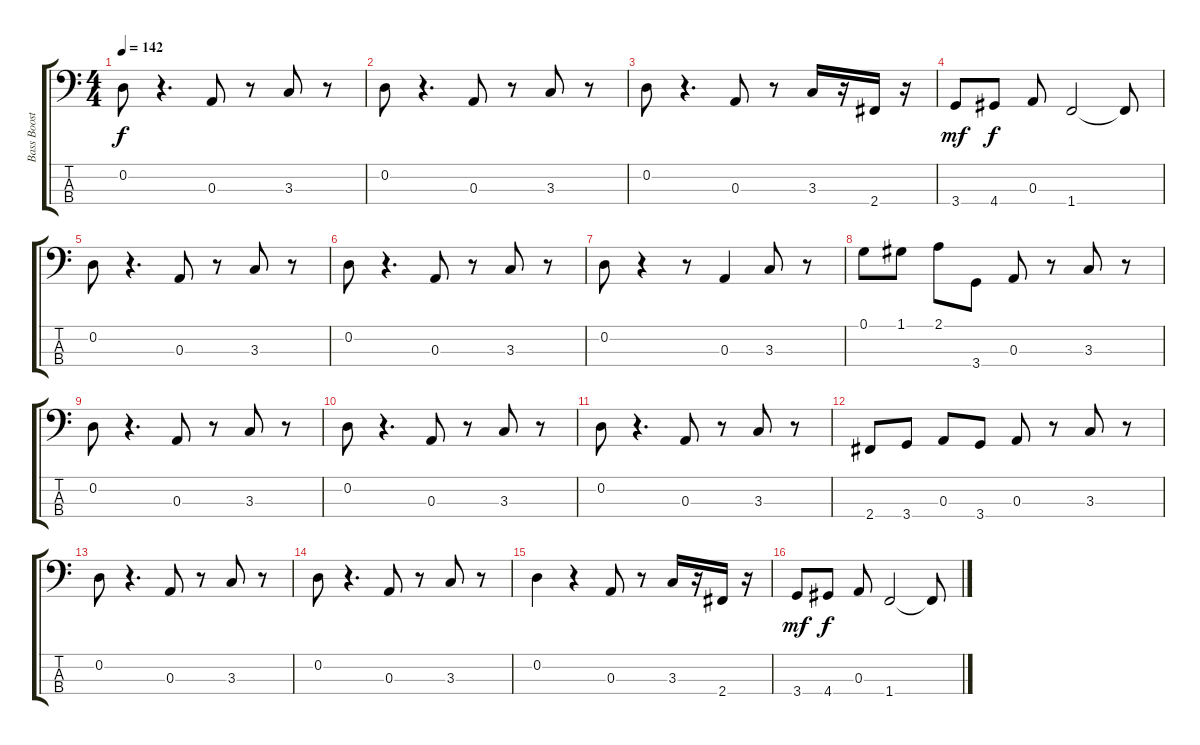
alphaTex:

\track ("Bass Booster" "Bass Boost") {instrument slapbass2}
\staff {score tabs}
\tuning (G2 D2 A1 E1) {hide}
\ts (4 4)
\tempo 142
\clef f4
\ks c
0.2.8{dy f} r.4{d} 0.3.8 r.8 3.3.8 r.8 |
0.2.8 r.4{d} 0.3.8 r.8 3.3.8 r.8 |
0.2.8 r.4{d} 0.3.8 r.8 3.3.16 r.16 2.4.16 r.16 |
3.4.8{dy mf} 4.4.8{dy f} 0.3.8 1.4.2 1.4{t}.8 |
0.2.8 r.4{d} 0.3.8 r.8 3.3.8 r.8 |
0.2.8 r.4{d} 0.3.8 r.8 3.3.8 r.8 |
0.2.8 r.4 r.8 0.3.4 3.3.8 r.8 |
0.1.8 1.1.8 2.1.8 3.4.8 0.3.8 r.8 3.3.8 r.8 |
0.2.8 r.4{d} 0.3.8 r.8 3.3.8 r.8 |
0.2.8 r.4{d} 0.3.8 r.8 3.3.8 r.8 |
0.2.8 r.4{d} 0.3.8 r.8 3.3.8 r.8 |
2.4.8 3.4.8 0.3.8 3.4.8 0.3.8 r.8 3.3.8 r.8 |
0.2.8 r.4{d} 0.3.8 r.8 3.3.8 r.8 |
0.2.8 r.4{d} 0.3.8 r.8 3.3.8 r.8 |
0.2.4 r.4 0.3.8 r.8 3.3.16 r.16 2.4.16 r.16 |
3.4.8{dy mf} 4.4.8{dy f} 0.3.8 1.4.2 1.4{t}.8
